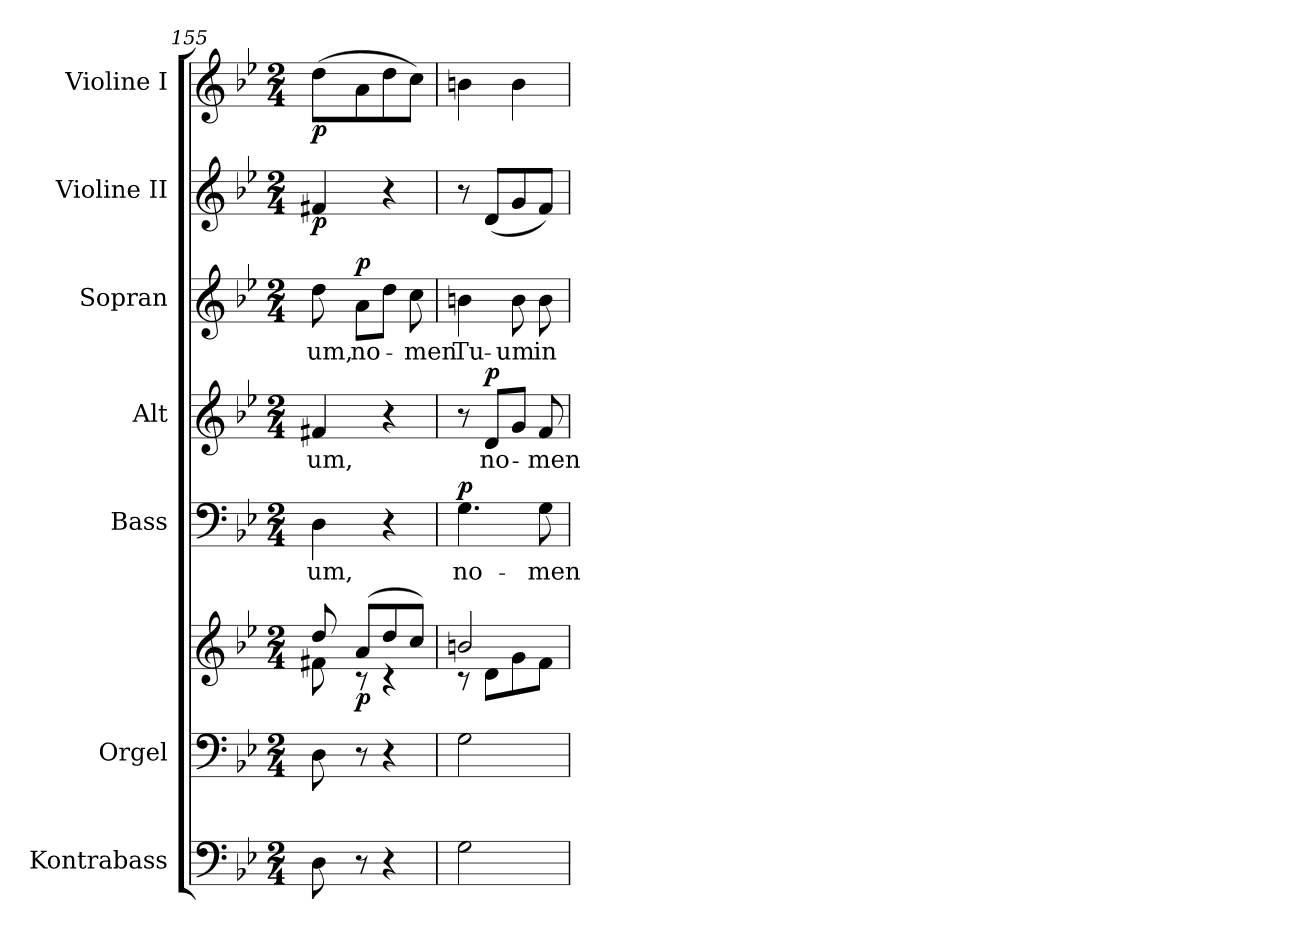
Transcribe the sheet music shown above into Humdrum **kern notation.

**kern	**kern	**kern	**dynam	**kern	**text	**dynam	**kern	**text	**dynam	**kern	**text	**dynam	**kern	**dynam	**kern	**dynam
*part7	*part6	*part6	*part6	*part5	*part5	*part5	*part4	*part4	*part4	*part3	*part3	*part3	*part2	*part2	*part1	*part1
*staff8	*staff7	*staff6	*staff6/7	*staff5	*staff5	*staff5	*staff4	*staff4	*staff4	*staff3	*staff3	*staff3	*staff2	*staff2	*staff1	*staff1
*I"Kontrabass	*I"Orgel	*	*	*I"Bass	*	*	*I"Alt	*	*	*I"Sopran	*	*	*I"Violine II	*	*I"Violine I	*
*I'Kb.	*I'Org.	*	*	*I'B	*	*	*I'A	*	*	*I'S	*	*	*I'Vl. II	*	*I'Vl. I	*
*clefF4	*clefF4	*clefG2	*	*clefF4	*	*	*clefG2	*	*	*clefG2	*	*	*clefG2	*	*clefG2	*
*ITrd7c12	*	*	*	*	*	*	*	*	*	*	*	*	*	*	*	*
*k[b-e-]	*k[b-e-]	*k[b-e-]	*	*k[b-e-]	*	*	*k[b-e-]	*	*	*k[b-e-]	*	*	*k[b-e-]	*	*k[b-e-]	*
*B-:	*B-:	*B-:	*	*B-:	*	*	*B-:	*	*	*B-:	*	*	*B-:	*	*B-:	*
*M2/4	*M2/4	*M2/4	*	*M2/4	*	*	*M2/4	*	*	*M2/4	*	*	*M2/4	*	*M2/4	*
=155	=155	=155	=155	=155	=155	=155	=155	=155	=155	=155	=155	=155	=155	=155	=155	=155
*	*	*^	*	*	*	*	*	*	*	*	*	*	*	*	*	*
!	!	!	!	!	!	!LO:LY:b	!	!	!LO:LY:b	!	!	!LO:LY:b	!	!	!LO:DY:b	!	!LO:DY:b
8DD\	8D\	8dd/	8f#X\	.	4D\	-um,	.	4f#X/	-um,	.	8dd\	-um,	.	4f#X/	p	(>8dd\L	p
!	!	!	!	!LO:DY:b	!	!	!	!	!	!	!	!LO:LY:b	!LO:DY:a	!	!	!	!
8r	8r	(>8a/L	8rc	p	.	.	.	.	.	.	8a\L	no-	p	.	.	8a\	.
4r	4r	8dd/	4rc	.	4r	.	.	4r	.	.	8dd\J	.	.	4r	.	8dd\	.
!	!	!	!	!	!	!	!	!	!	!	!	!LO:LY:b	!	!	!	!	!
.	.	8cc/J)	.	.	.	.	.	.	.	.	8cc\	-men	.	.	.	8cc\J)	.
=156	=156	=156	=156	=156	=156	=156	=156	=156	=156	=156	=156	=156	=156	=156	=156	=156	=156
!	!	!	!	!	!	!LO:LY:b	!LO:DY:a	!	!	!	!	!LO:LY:b	!	!	!	!	!
2GG\	2G\	2bn/	8rc	.	4.G\	no-	p	8r	.	.	4bn\	Tu-	.	8r	.	4bn\	.
!	!	!	!	!	!	!	!	!	!LO:LY:b	!LO:DY:a	!	!	!	!	!	!	!
.	.	.	8d\L	.	.	.	.	8d/L	no-	p	.	.	.	(<8d/L	.	.	.
!	!	!	!	!	!	!	!	!	!	!	!	!LO:LY:b	!	!	!	!	!
.	.	.	8g\	.	.	.	.	8g/J	.	.	8b\	-um	.	8g/	.	4b\	.
!	!	!	!	!	!	!LO:LY:b	!	!	!LO:LY:b	!	!	!LO:LY:b	!	!	!	!	!
.	.	.	8f\J	.	8G\	-men	.	8f/	-men	.	8b\	in	.	8f/J)	.	.	.
*	*	*v	*v	*	*	*	*	*	*	*	*	*	*	*	*	*	*
=	=	=	=	=	=	=	=	=	=	=	=	=	=	=	=	=
*-	*-	*-	*-	*-	*-	*-	*-	*-	*-	*-	*-	*-	*-	*-	*-	*-
